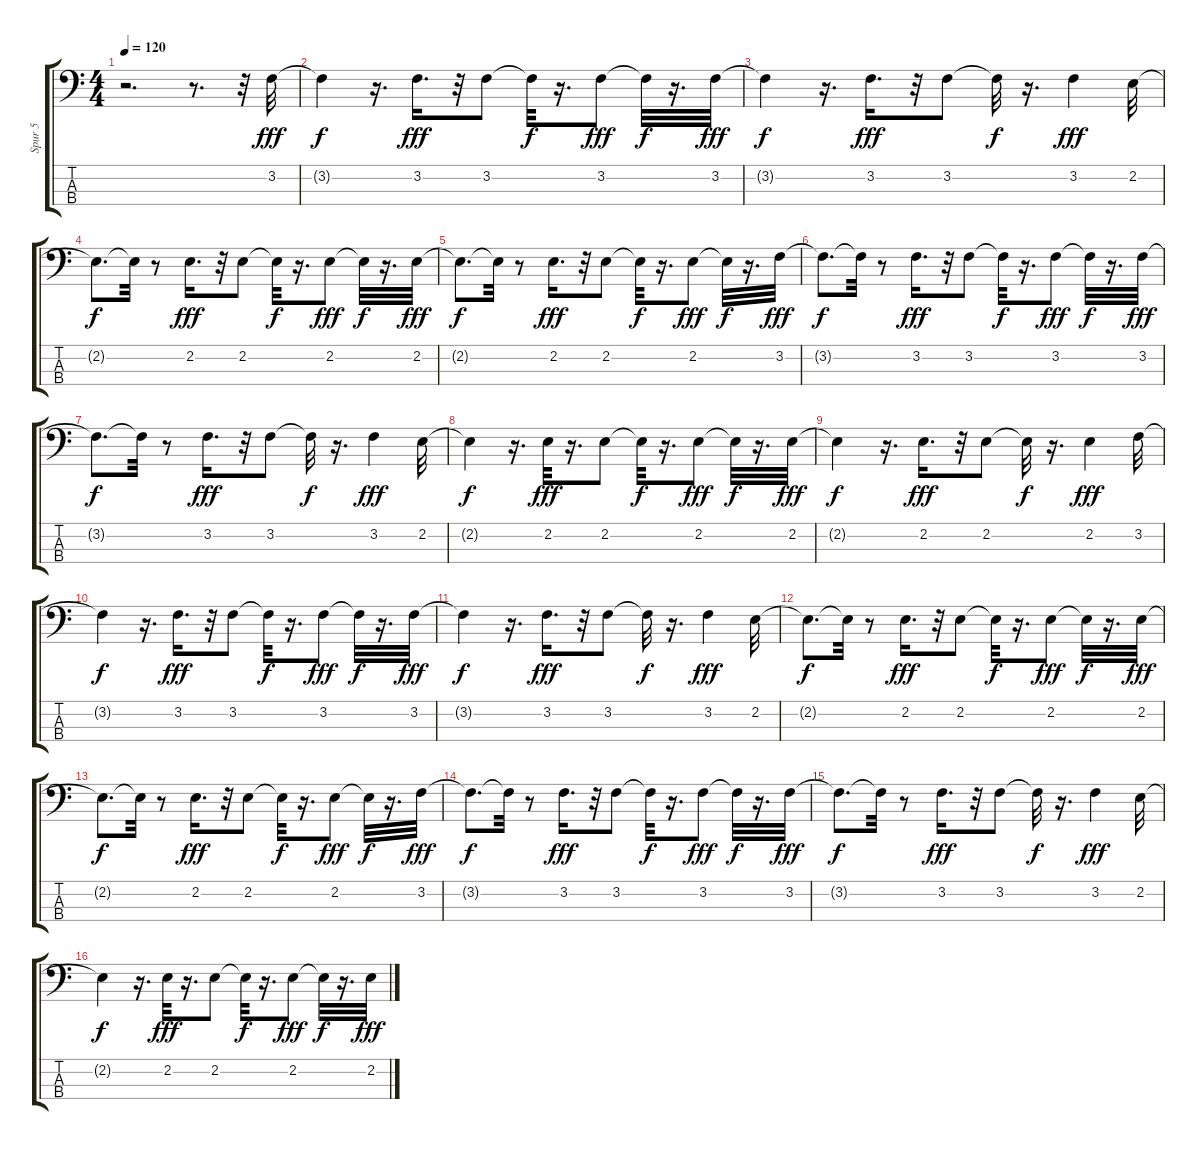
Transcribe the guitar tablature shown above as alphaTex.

\track ("Spur 5" "Spur 5") {instrument electricbassfinger}
\staff {score tabs}
\tuning (G2 D2 A1 E1) {hide}
\ts (4 4)
\tempo 120
\clef f4
\ks c
r.2{d dy fff instrument electricbassfinger} r.8{d} r.32 3.2.32 |
3.2{t}.4{dy f} r.16{d} 3.2.16{d dy fff} r.32 3.2.8 3.2{t}.32{dy f} r.16{d} 3.2.8{dy fff} 3.2{t}.32{dy f} r.16{d} 3.2.32{dy fff} |
3.2{t}.4{dy f} r.16{d} 3.2.16{d dy fff} r.32 3.2.8 3.2{t}.32{dy f} r.16{d} 3.2.4{dy fff} 2.2.32 |
2.2{t}.8{d dy f} 2.2{t}.32 r.8 2.2.16{d dy fff} r.32 2.2.8 2.2{t}.32{dy f} r.16{d} 2.2.8{dy fff} 2.2{t}.32{dy f} r.16{d} 2.2.32{dy fff} |
2.2{t}.8{d dy f} 2.2{t}.32 r.8 2.2.16{d dy fff} r.32 2.2.8 2.2{t}.32{dy f} r.16{d} 2.2.8{dy fff} 2.2{t}.32{dy f} r.16{d} 3.2.32{dy fff} |
3.2{t}.8{d dy f} 3.2{t}.32 r.8 3.2.16{d dy fff} r.32 3.2.8 3.2{t}.32{dy f} r.16{d} 3.2.8{dy fff} 3.2{t}.32{dy f} r.16{d} 3.2.32{dy fff} |
3.2{t}.8{d dy f} 3.2{t}.32 r.8 3.2.16{d dy fff} r.32 3.2.8 3.2{t}.32{dy f} r.16{d} 3.2.4{dy fff} 2.2.32 |
2.2{t}.4{dy f} r.16{d} 2.2.32{dy fff} r.16{d} 2.2.8 2.2{t}.32{dy f} r.16{d} 2.2.8{dy fff} 2.2{t}.32{dy f} r.16{d} 2.2.32{dy fff} |
2.2{t}.4{dy f} r.16{d} 2.2.16{d dy fff} r.32 2.2.8 2.2{t}.32{dy f} r.16{d} 2.2.4{dy fff} 3.2.32 |
3.2{t}.4{dy f} r.16{d} 3.2.16{d dy fff} r.32 3.2.8 3.2{t}.32{dy f} r.16{d} 3.2.8{dy fff} 3.2{t}.32{dy f} r.16{d} 3.2.32{dy fff} |
3.2{t}.4{dy f} r.16{d} 3.2.16{d dy fff} r.32 3.2.8 3.2{t}.32{dy f} r.16{d} 3.2.4{dy fff} 2.2.32 |
2.2{t}.8{d dy f} 2.2{t}.32 r.8 2.2.16{d dy fff} r.32 2.2.8 2.2{t}.32{dy f} r.16{d} 2.2.8{dy fff} 2.2{t}.32{dy f} r.16{d} 2.2.32{dy fff} |
2.2{t}.8{d dy f} 2.2{t}.32 r.8 2.2.16{d dy fff} r.32 2.2.8 2.2{t}.32{dy f} r.16{d} 2.2.8{dy fff} 2.2{t}.32{dy f} r.16{d} 3.2.32{dy fff} |
3.2{t}.8{d dy f} 3.2{t}.32 r.8 3.2.16{d dy fff} r.32 3.2.8 3.2{t}.32{dy f} r.16{d} 3.2.8{dy fff} 3.2{t}.32{dy f} r.16{d} 3.2.32{dy fff} |
3.2{t}.8{d dy f} 3.2{t}.32 r.8 3.2.16{d dy fff} r.32 3.2.8 3.2{t}.32{dy f} r.16{d} 3.2.4{dy fff} 2.2.32 |
2.2{t}.4{dy f} r.16{d} 2.2.32{dy fff} r.16{d} 2.2.8 2.2{t}.32{dy f} r.16{d} 2.2.8{dy fff} 2.2{t}.32{dy f} r.16{d} 2.2.32{dy fff}
